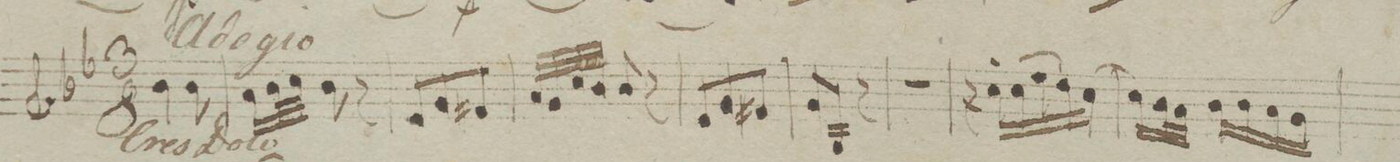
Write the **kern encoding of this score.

**kern	**dynam
*I"Violin 2do	*
*clefG2	*
*k[b-e-]	*
*M6/8	*
*k[b-e-]	*
*M3/8	*
4b-\	<
8b-\	.
=71	=71
16a\LL	.
32b-\L	.
32cc\JJJ	.
8b-\	.
8r	.
=72	=72
8e-/L	.
8g/	.
8f#X/J	.
=73	=73
32a/LLL	.
32g/	.
32cc/	.
32b-/JJJ	.
8b-/	.
8r	.
=74	=74
8e-/L	.
8g/	.
8f#/J	.
=75	=75
8g/L	.
8G/J	.
8r	.
=76	=76
4.r	.
=77	=77
16r	.
16cc\'LL	.
(16cc\	.
16ee-\	.
16dd\)	.
[16cc\JJ	.
=78	=78
16cc\LL]	.
32b-\L	.
32a\JJJ	.
16b-\LL	.
16b-\	.
16a\	.
16g\JJ	.
=79	=79
*-	*-
